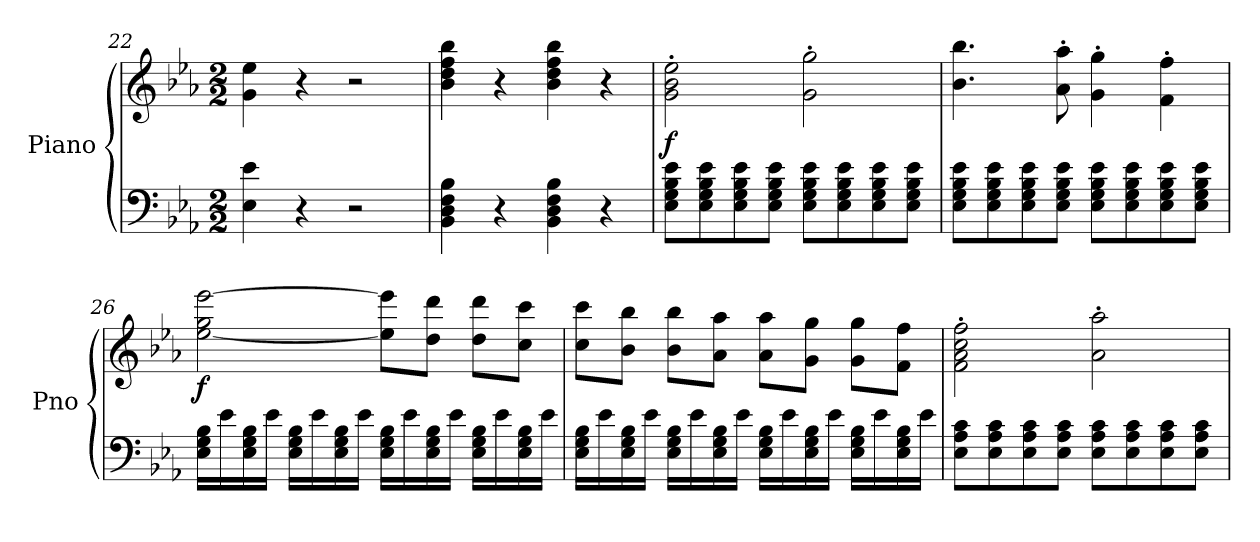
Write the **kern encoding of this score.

**kern	**kern	**dynam
*part1	*part1	*part1
*staff2	*staff1	*staff1/2
*I"Piano	*	*
*I'Pno	*	*
*clefF4	*clefG2	*
*k[b-e-a-]	*k[b-e-a-]	*
*M2/2	*M2/2	*
=22	=22	=22
4E-\ 4e-\	4g\ 4ee-\	.
4r	4r	.
2r	2r	.
=23	=23	=23
4BB-\ 4D\ 4F\ 4B-\	4b-\ 4dd\ 4ff\ 4bb-\	.
4r	4r	.
4BB-\ 4D\ 4F\ 4B-\	4b-\ 4dd\ 4ff\ 4bb-\	.
4r	4r	.
!!LO:LB:g=z
=24	=24	=24
!	!	!LO:DY:b
8E-\ 8G\ 8B-\ 8e-\L	2g\' 2b-\' 2ee-\'	f
8E-\ 8G\ 8B-\ 8e-\	.	.
8E-\ 8G\ 8B-\ 8e-\	.	.
8E-\ 8G\ 8B-\ 8e-\J	.	.
8E-\ 8G\ 8B-\ 8e-\L	2g\' 2gg\'	.
8E-\ 8G\ 8B-\ 8e-\	.	.
8E-\ 8G\ 8B-\ 8e-\	.	.
8E-\ 8G\ 8B-\ 8e-\J	.	.
=25	=25	=25
8E-\ 8G\ 8B-\ 8e-\L	4.b-\ 4.bb-\	.
8E-\ 8G\ 8B-\ 8e-\	.	.
8E-\ 8G\ 8B-\ 8e-\	.	.
8E-\ 8G\ 8B-\ 8e-\J	8a-\' 8aa-\'	.
8E-\ 8G\ 8B-\ 8e-\L	4g\' 4gg\'	.
8E-\ 8G\ 8B-\ 8e-\	.	.
8E-\ 8G\ 8B-\ 8e-\	4f\' 4ff\'	.
8E-\ 8G\ 8B-\ 8e-\J	.	.
=26	=26	=26
!	!	!LO:DY:b
16E-\ 16G\ 16B-\LL	[2ee-\ 2gg\ [2eee-\	f
16e-\	.	.
16E-\ 16G\ 16B-\	.	.
16e-\JJ	.	.
16E-\ 16G\ 16B-\LL	.	.
16e-\	.	.
16E-\ 16G\ 16B-\	.	.
16e-\JJ	.	.
16E-\ 16G\ 16B-\LL	8ee-\] 8eee-\]L	.
16e-\	.	.
16E-\ 16G\ 16B-\	8dd\ 8ddd\J	.
16e-\JJ	.	.
16E-\ 16G\ 16B-\LL	8dd\ 8ddd\L	.
16e-\	.	.
16E-\ 16G\ 16B-\	8cc\ 8ccc\J	.
16e-\JJ	.	.
!!LO:LB:g=z
=27	=27	=27
16E-\ 16G\ 16B-\LL	8cc\ 8ccc\L	.
16e-\	.	.
16E-\ 16G\ 16B-\	8b-\ 8bb-\J	.
16e-\JJ	.	.
16E-\ 16G\ 16B-\LL	8b-\ 8bb-\L	.
16e-\	.	.
16E-\ 16G\ 16B-\	8a-\ 8aa-\J	.
16e-\JJ	.	.
16E-\ 16G\ 16B-\LL	8a-\ 8aa-\L	.
16e-\	.	.
16E-\ 16G\ 16B-\	8g\ 8gg\J	.
16e-\JJ	.	.
16E-\ 16G\ 16B-\LL	8g\ 8gg\L	.
16e-\	.	.
16E-\ 16G\ 16B-\	8f\ 8ff\J	.
16e-\JJ	.	.
=28	=28	=28
8E-\ 8A-\ 8c\L	2f\' 2a-\' 2cc\' 2ff\'	.
8E-\ 8A-\ 8c\	.	.
8E-\ 8A-\ 8c\	.	.
8E-\ 8A-\ 8c\J	.	.
8E-\ 8A-\ 8c\L	2a-\' 2aa-\'	.
8E-\ 8A-\ 8c\	.	.
8E-\ 8A-\ 8c\	.	.
8E-\ 8A-\ 8c\J	.	.
=	=	=
*-	*-	*-
